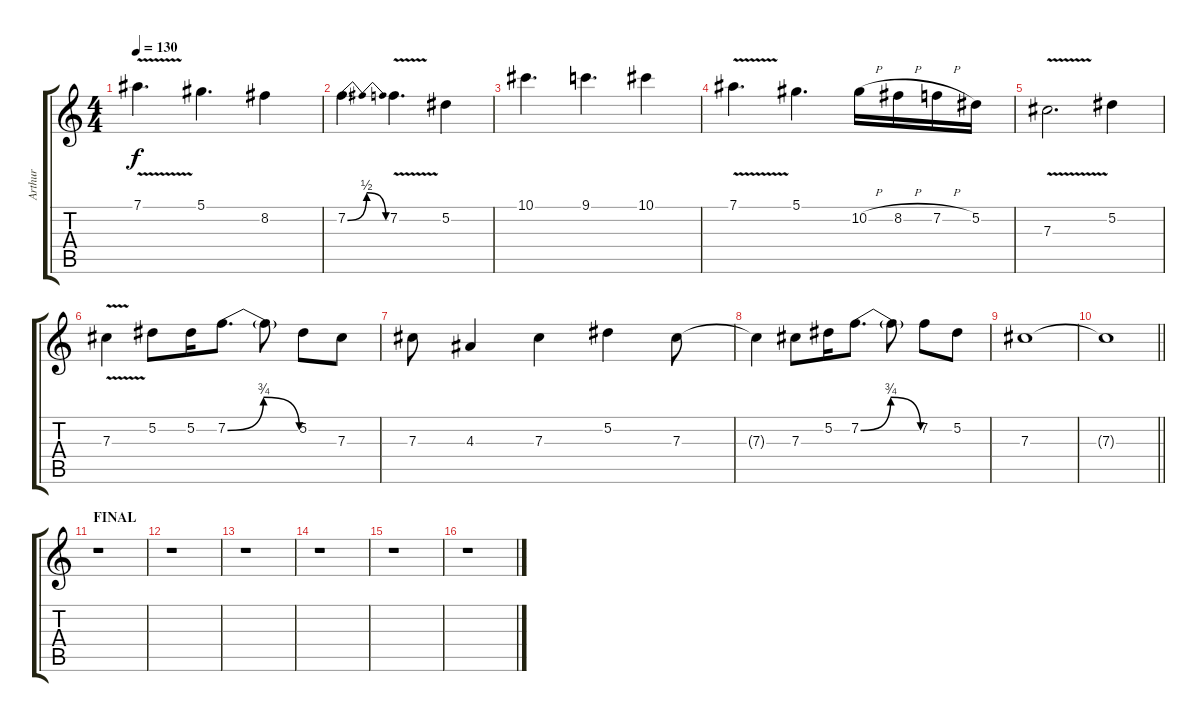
\track ("Arthur" "Arthur") {instrument distortionguitar}
\staff {score tabs}
\tuning (Eb4 Bb3 Gb3 Db3 Ab2 Eb2) {hide}
\ts (4 4)
\tempo 130
\clef g2
\ks c
7.1{v}.4{d dy f} 5.1.4{d} 8.2.4 |
7.2{be (bendrelease 0 0 30 2 30 2 60 0)}.4{d} 7.2{v}.4{d} 5.2.4 |
10.1.4{d} 9.1.4{d} 10.1.4 |
7.1{v}.4{d} 5.1.4{d} 10.2{h}.16 8.2{h}.16 7.2{h}.16 5.2.16 |
7.3{v}.2{d} 5.2.4 |
7.3{v}.4 5.2.8 5.2.16 7.2{be (bendrelease 0 0 15 3 45 3 60 0)}.8{d} 7.2{t}.8 5.2.8 7.3.8 |
7.3.8 4.3.4 7.3.4 5.2.4 7.3.8 |
7.3{t}.4 7.3.8 5.2.16 7.2{be (bendrelease 0 0 14 3 45 3 60 0)}.8{d} 7.2{t}.8 7.2.8 5.2.8 |
7.3.1{volume 8} |
\barLineRight lightlight
7.3{t}.1 |
\section ("" "FINAL")
r.1 |
r.1 |
r.1 |
r.1 |
r.1 |
r.1
